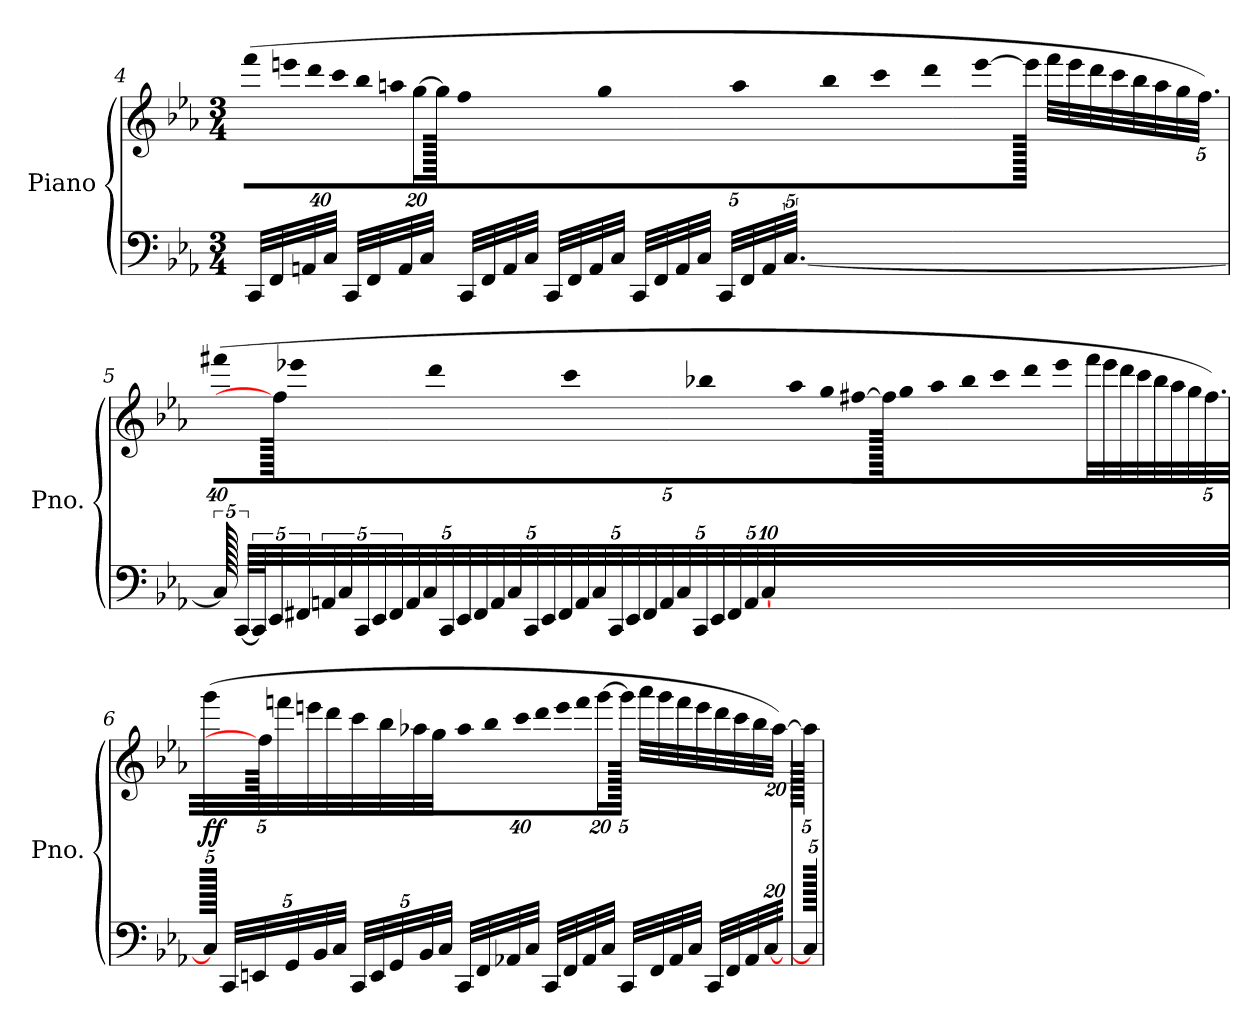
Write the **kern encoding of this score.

**kern	**kern	**dynam
*part1	*part1	*part1
*staff2	*staff1	*staff1/2
*I"Piano	*	*
*I'Pno.	*	*
!!LO:LB:g=z
*clefF4	*clefG2	*
*k[b-e-a-]	*k[b-e-a-]	*
*M3/4	*M3/4	*
*	*Xbrackettup	*
=4	=4	=4
!	!LO:N:vis=16	!
320ryy	(>640%23fff\LL	.
32CC/LLL	.	.
32FF/	.	.
!	!LO:N:vis=16	!
.	640%23eeen\	.
32AAn/	.	.
!	!LO:N:vis=16	!
.	640%23ddd\	.
32C/JJJ	.	.
!	!LO:N:vis=16	!
.	640%23ccc\	.
32CC/LLL	.	.
!	!LO:N:vis=16	!
.	640%23bb-\	.
32FF/	.	.
!	!LO:N:vis=16	!
.	640%23aan\	.
32AA/	.	.
.	[320%11gg\JJ	.
32C/JJJ	.	.
.	640gg\JJ]	.
!	!LO:N:vis=16	!
.	640%23ff\LL	.
32CC/LLL	.	.
32FF/	.	.
!	!LO:N:vis=16	!
.	640%23gg\	.
32AA/	.	.
!	!LO:N:vis=16	!
.	640%23aa\	.
32C/JJJ	.	.
!	!LO:N:vis=16	!
.	640%23bb-\	.
32CC/LLL	.	.
!	!LO:N:vis=16	!
.	640%23ccc\	.
32FF/	.	.
!	!LO:N:vis=16	!
.	640%23ddd\	.
32AA/	.	.
.	[320%11eee\JJ	.
32C/JJJ	.	.
.	640eee\JJ]	.
32CC/LLL	32fff\LLL	.
32FF/	32eee\	.
32AA/	32ddd\	.
32C/JJJ	32ccc\	.
32CC/LLL	32bb-\	.
32FF/	32aa\	.
32AA/	32gg\	.
[160%3.C/JJJ	[160%3.ff\JJJ)	.
!!LO:LB:g=z
=5	=5	=5
!	!LO:N:vis=16	!
320C/JJJ]	(>640%23fff#X\LL	.
[80CC/LLL	.	.
80CC/LLL]	.	.
40EE-/	.	.
.	320ff\JJJ]	.
!	!LO:N:vis=16	!
.	640%23eee-X\	.
40FF#X/	.	.
!	!LO:N:vis=16	!
.	640%23ddd\	.
40AAn/	.	.
40C/JJJ	.	.
!	!LO:N:vis=16	!
.	640%23ccc\	.
*Xbrackettup	*	*
40CC/LLL	.	.
!	!LO:N:vis=16	!
.	640%23bb-X\	.
40EE-/	.	.
40FF#/	.	.
!	!LO:N:vis=16	!
.	640%23aa-\	.
40AA/	.	.
!	!LO:N:vis=16	!
.	640%23gg\JJ	.
40C/JJJ	.	.
40CC/LLL	.	.
.	[320%11ff#X\LL	.
40EE-/	.	.
.	640ff#\LL]	.
!	!LO:N:vis=16	!
.	640%23gg\	.
40FF#/	.	.
!	!LO:N:vis=16	!
.	640%23aa-\	.
40AA/	.	.
40C/JJJ	.	.
!	!LO:N:vis=16	!
.	640%23bb-\	.
40CC/LLL	.	.
!	!LO:N:vis=16	!
.	640%23ccc\	.
40EE-/	.	.
40FF#/	.	.
!	!LO:N:vis=16	!
.	640%23ddd\	.
40AA/	.	.
!	!LO:N:vis=16	!
.	640%23eee-\JJ	.
40C/JJJ	.	.
40CC/LLL	.	.
.	32fff#\LLL	.
40EE-/	.	.
.	32eee-\	.
40FF#/	.	.
.	32ddd\	.
40AA/	.	.
.	32ccc\	.
40C/JJJ	.	.
40CC/LLL	.	.
.	32bb-\	.
40EE-/	.	.
.	32aa-\	.
40FF#/	.	.
.	32gg\	.
40AA/	.	.
.	[160%3.ff#\JJJ)	.
[320%7C/JJJ	.	.
320ryy	.	.
!!LO:PB:g=z
=6	=6	=6
!	!	!LO:DY:b
320C/JJJ]	(>32ggg<\LLL	ff
40CC/LLL	.	.
40EEn/	.	.
.	320ff#\JJJ]	.
.	32fffn\	.
40GG/	.	.
.	32eeen\	.
40BB-/	.	.
.	32ddd\	.
40C/JJJ	.	.
40CC/LLL	32ccc\	.
40EE/	.	.
.	32bb-<\	.
40GG/	.	.
.	32aa-X\	.
40BB-/	.	.
.	32gg\JJJ	.
40C/JJJ	.	.
!	!LO:N:vis=16	!
32CC/LLL	640%23aa-\LL	.
32FF/	.	.
!	!LO:N:vis=16	!
.	640%23bb-\	.
32AA-X/	.	.
!	!LO:N:vis=16	!
.	640%23ccc<<\	.
32C/JJJ	.	.
!	!LO:N:vis=16	!
.	640%23ddd<<\	.
32CC/LLL	.	.
!	!LO:N:vis=16	!
.	640%23eee<<\	.
32FF/	.	.
!	!LO:N:vis=16	!
.	640%23fff<<\	.
32AA-/	.	.
.	[320%11ggg<<\JJ	.
32C/JJJ	.	.
32CC/LLL	640ggg\JJ]	.
.	32aaa-<<\LLL	.
32FF/	.	.
.	32ggg<<\	.
32AA-/	.	.
.	32fff<<\	.
32C/JJJ	.	.
.	32eee<<\	.
32CC/LLL	.	.
.	32ddd<<\	.
32FF/	.	.
.	32ccc<<\	.
32AA-/	.	.
.	32bb-<<\	.
[640%19C/JJJ	.	.
.	[640%19aa-<<\JJJ)	.
640ryy	.	.
=7	=7	=7
640C/JJJ]	640aa-\JJJ]	.
=	=	=
*-	*-	*-
